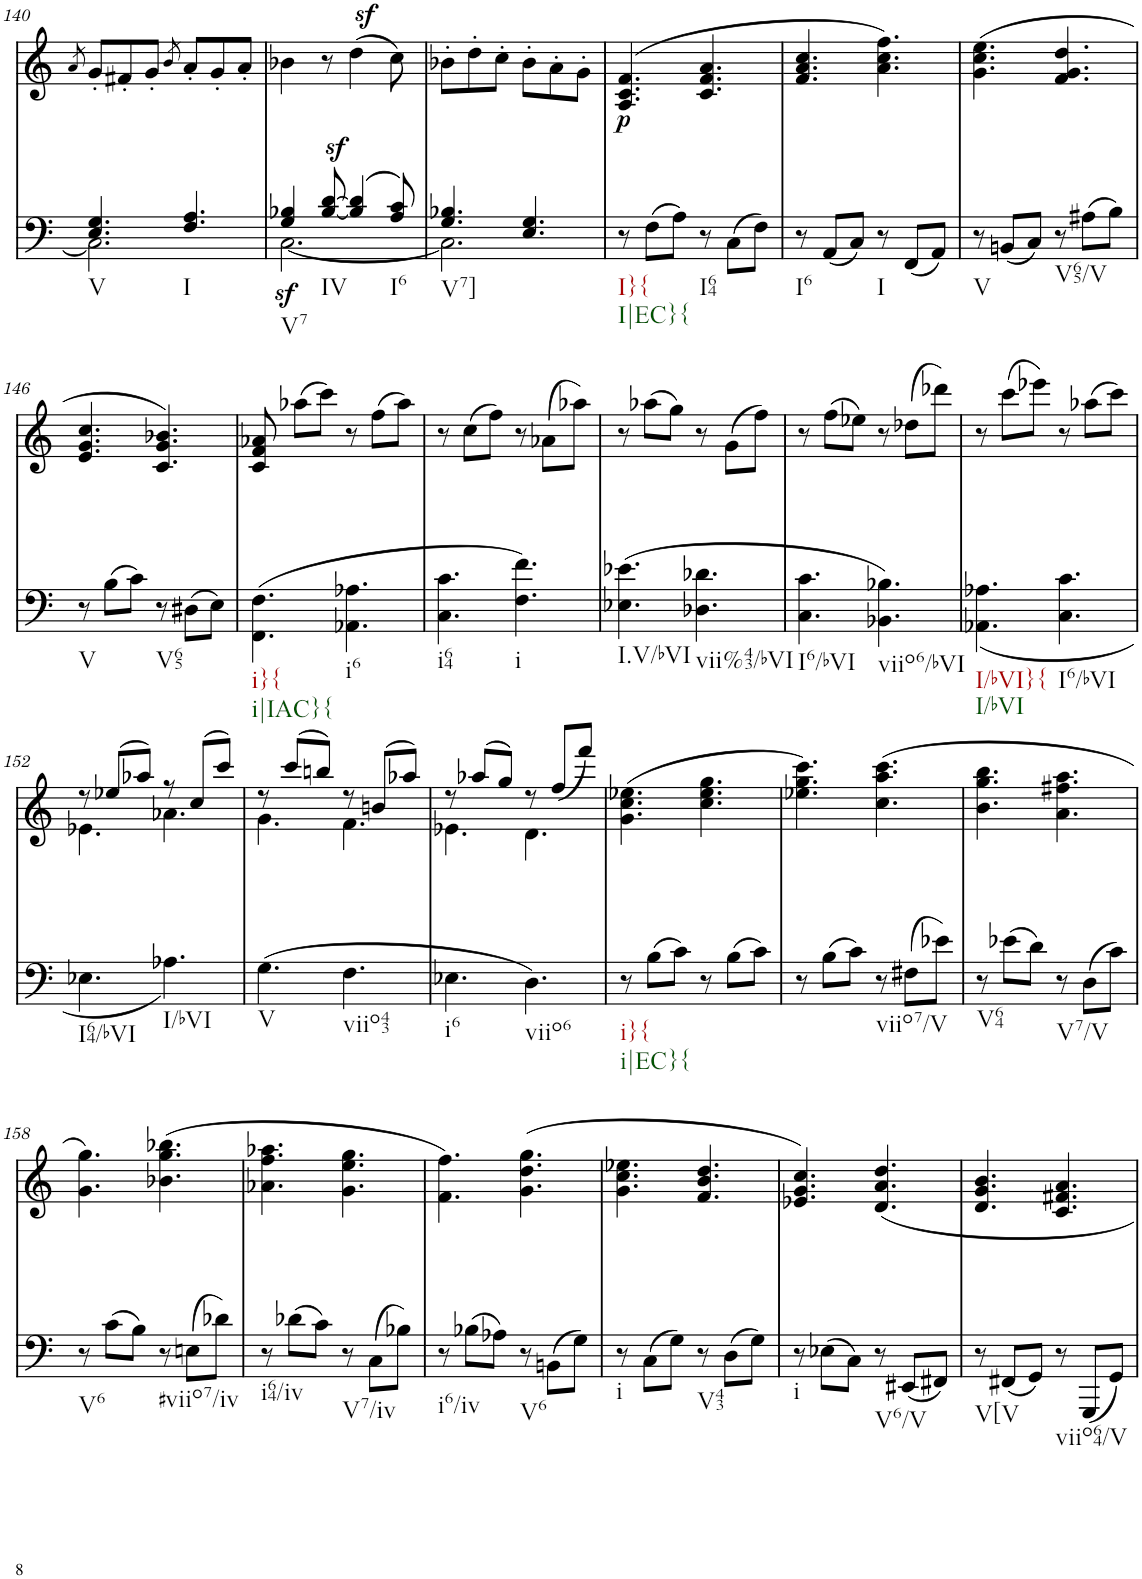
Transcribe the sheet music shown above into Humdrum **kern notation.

**kern	**dynam	**kern	**dynam
*part2	*part2	*part1	*part1
*staff2	*staff2	*staff1	*staff1
*I"piano	*	*I"piano	*
*I'Pno	*	*I'Pno	*
!!LO:PB:g=z
*clefF4	*	*clefG2	*
*k[]	*	*k[]	*
*M6/8	*	*M6/8	*
=140	=140	=140	=140
.	.	8qa/	.
*^	*	*	*
!LO:TX:b:t=V	!	!	!	!
4.E/ 4.G/	2.C\]	.	8g'/L	.
.	.	.	8f#X'/	.
.	.	.	8g'/J	.
.	.	.	8qb/	.
!LO:TX:b:t=I	!	!	!	!
4.F/ 4.A/	.	.	8a'/L	.
.	.	.	8g'/	.
.	.	.	8a'/J	.
=141	=141	=141	=141	=141
!LO:TX:b:t=V7	!	!	!	!
!	!	!LO:DY:b	!	!
4G/ 4B-X/	[2.C\	sf	4b-X\	.
!LO:TX:b:t=IV	!	!	!	!
!	!	!LO:DY:a	!	!
[<8B-/ [8d/	.	sf	8r	.
(4B-/] 4d/]	.	.	(4ddz>\	.
!LO:TX:b:t=I6	!	!	!	!
8A/ 8c/)	.	.	8cc\)	.
=142	=142	=142	=142	=142
!LO:TX:b:t=V7]	!	!	!	!
4.G/ 4.B-X/	2.C\]	.	8b-X'\L	.
.	.	.	8dd'\	.
.	.	.	8cc'\J	.
4.E/ 4.G/	.	.	8b-'\L	.
.	.	.	8a'\	.
.	.	.	8g'\J	.
*v	*v	*	*	*
=143	=143	=143	=143
!LO:TX:b:t=I}{	!	!	!
!LO:TX:b:t=I|EC}{	!	!	!
!	!	!	!LO:DY:b
8r	.	(4.A/ 4.c/ 4.f/	p
(8F\L	.	.	.
8A\J)	.	.	.
!LO:TX:b:t=I64	!	!	!
8r	.	4.c/ 4.f/ 4.a/	.
(8C\L	.	.	.
8F\J)	.	.	.
=144	=144	=144	=144
!LO:TX:b:t=I6	!	!	!
8r	.	4.f/ 4.a/ 4.cc/	.
(8AA/L	.	.	.
8C/J)	.	.	.
!LO:TX:b:t=I	!	!	!
8r	.	4.a\ 4.cc\ 4.ff\)	.
(8FF/L	.	.	.
8AA/J)	.	.	.
=145	=145	=145	=145
!LO:TX:b:t=V	!	!	!
8r	.	(4.g\ 4.cc\ 4.ee\	.
(8BBn/L	.	.	.
8C/J)	.	.	.
!LO:TX:b:t=V65/V	!	!	!
8r	.	4.f/ 4.g/ 4.dd/	.
(8A#X\L	.	.	.
8B\J)	.	.	.
!!LO:LB:g=z
=146	=146	=146	=146
!LO:TX:b:t=V	!	!	!
8r	.	4.e/ 4.g/ 4.cc/	.
(8B\L	.	.	.
8c\J)	.	.	.
!LO:TX:b:t=V65	!	!	!
8r	.	4.c/ 4.g/ 4.b-X/)	.
(8D#X\L	.	.	.
8E\J)	.	.	.
=147	=147	=147	=147
!LO:TX:b:t=i}{	!	!	!
!LO:TX:b:t=i|IAC}{	!	!	!
(4.FF\ 4.F\	.	8c/ 8f/ 8a-X/	.
.	.	(8aa-X\L	.
.	.	8ccc\J)	.
!LO:TX:b:t=i6	!	!	!
4.AA-X\ 4.A-X\	.	8r	.
.	.	(8ff\L	.
.	.	8aa-\J)	.
=148	=148	=148	=148
!LO:TX:b:t=i64	!	!	!
4.C\ 4.c\	.	8r	.
.	.	(8cc\L	.
.	.	8ff\J)	.
!LO:TX:b:t=i	!	!	!
4.F\ 4.f\)	.	8r	.
.	.	(8a-X\L	.
.	.	8aa-X\J)	.
=149	=149	=149	=149
!LO:TX:b:t=I.V/bVI	!	!	!
(4.E-X\ 4.e-X\	.	8r	.
.	.	(8aa-X\L	.
.	.	8gg\J)	.
!LO:TX:b:t=vii%43/bVI	!	!	!
4.D-X\ 4.d-X\	.	8r	.
.	.	(8g\L	.
.	.	8ff\J)	.
=150	=150	=150	=150
!LO:TX:b:t=I6/bVI	!	!	!
4.C\ 4.c\	.	8r	.
.	.	(8ff\L	.
.	.	8ee-X\J)	.
!LO:TX:b:t=viio6/bVI	!	!	!
4.BB-X\ 4.B-X\)	.	8r	.
.	.	(8dd-X\L	.
.	.	8ddd-X\J)	.
=151	=151	=151	=151
!LO:TX:b:t=I/bVI}{	!	!	!
!LO:TX:b:t=I/bVI	!	!	!
(<4.AA-X\ 4.A-X\	.	8r	.
.	.	(8ccc\L	.
.	.	8eee-X\J)	.
!LO:TX:b:t=I6/bVI	!	!	!
4.C\ 4.c\	.	8r	.
.	.	(8aa-X\L	.
.	.	8ccc\J)	.
!!LO:LB:g=z
=152	=152	=152	=152
*	*	*^	*
!LO:TX:b:t=I64/bVI	!	!	!	!
4.E-X\	.	8r	4.e-X\	.
.	.	(8ee-X/L	.	.
.	.	8aa-X/J)	.	.
!LO:TX:b:t=I/bVI	!	!	!	!
4.A-X\)	.	8r	4.a-X\	.
.	.	(8cc/L	.	.
.	.	8ccc/J)	.	.
=153	=153	=153	=153	=153
!LO:TX:b:t=V	!	!	!	!
(4.G\	.	8r	4.g\	.
.	.	(8ccc/L	.	.
.	.	8bbn/J)	.	.
!LO:TX:b:t=viio43	!	!	!	!
4.F\	.	8r	4.f\	.
.	.	(8bn/L	.	.
.	.	8aa-X/J)	.	.
=154	=154	=154	=154	=154
!LO:TX:b:t=i6	!	!	!	!
4.E-X\	.	8r	4.e-X\	.
.	.	(8aa-X/L	.	.
.	.	8gg/J)	.	.
!LO:TX:b:t=viio6	!	!	!	!
4.D\)	.	8r	4.d\	.
.	.	(<8ff/L	.	.
.	.	8fff/J)	.	.
*	*	*v	*v	*
=155	=155	=155	=155
!LO:TX:b:t=i}{	!	!	!
!LO:TX:b:t=i|EC}{	!	!	!
8r	.	(4.g\ 4.cc\ 4.ee-X\	.
(8B\L	.	.	.
8c\J)	.	.	.
8r	.	4.cc\ 4.ee-\ 4.gg\	.
(8B\L	.	.	.
8c\J)	.	.	.
=156	=156	=156	=156
8r	.	4.ee-X\ 4.gg\ 4.ccc\)	.
(8B\L	.	.	.
8c\J)	.	.	.
!LO:TX:b:t=viio7/V	!	!	!
8r	.	(4.cc\ 4.aa\ 4.ccc\	.
(8F#X\L	.	.	.
8e-X\J)	.	.	.
=157	=157	=157	=157
!LO:TX:b:t=V64	!	!	!
8r	.	4.b\ 4.gg\ 4.bb\	.
(8e-X\L	.	.	.
8d\J)	.	.	.
!LO:TX:b:t=V7/V	!	!	!
8r	.	4.a\ 4.ff#X\ 4.aa\	.
(8D\L	.	.	.
8c\J)	.	.	.
!!LO:LB:g=z
=158	=158	=158	=158
!LO:TX:b:t=V6	!	!	!
8r	.	4.g\ 4.gg\)	.
(8c\L	.	.	.
8B\J)	.	.	.
!LO:TX:b:t=#viio7/iv	!	!	!
8r	.	(4.b-X\ 4.gg\ 4.bb-X\	.
(8En\L	.	.	.
8d-X\J)	.	.	.
=159	=159	=159	=159
!LO:TX:b:t=i64/iv	!	!	!
8r	.	4.a-X\ 4.ff\ 4.aa-X\	.
(8d-X\L	.	.	.
8c\J)	.	.	.
!LO:TX:b:t=V7/iv	!	!	!
8r	.	4.g\ 4.ee\ 4.gg\	.
(8C\L	.	.	.
8B-X\J)	.	.	.
=160	=160	=160	=160
!LO:TX:b:t=i6/iv	!	!	!
8r	.	4.f\ 4.ff\)	.
(8B-X\L	.	.	.
8A-X\J)	.	.	.
!LO:TX:b:t=V6	!	!	!
8r	.	(4.g\ 4.dd\ 4.gg\	.
(8BBn\L	.	.	.
8G\J)	.	.	.
=161	=161	=161	=161
!LO:TX:b:t=i	!	!	!
8r	.	4.g\ 4.cc\ 4.ee-X\	.
(8C\L	.	.	.
8G\J)	.	.	.
!LO:TX:b:t=V43	!	!	!
8r	.	4.f/ 4.b/ 4.dd/	.
(8D\L	.	.	.
8G\J)	.	.	.
=162	=162	=162	=162
!LO:TX:b:t=i	!	!	!
8r	.	4.e-X/ 4.g/ 4.cc/)	.
(8E-X\L	.	.	.
8C\J)	.	.	.
!LO:TX:b:t=V6/V	!	!	!
8r	.	4.d/ 4.a/ 4.dd/	.
(8EE#X/L	.	.	.
8FF#X/J)	.	.	.
=163	=163	=163	=163
!LO:TX:b:t=V[V	!	!	!
8r	.	4.d/ 4.g/ 4.b/	.
(8FF#X/L	.	.	.
8GG/J)	.	.	.
!LO:TX:b:t=viio64/V	!	!	!
8r	.	4.c/ 4.f#X/ 4.a/	.
(8GGG/L	.	.	.
8GG/J)	.	.	.
=	=	=	=
*-	*-	*-	*-
